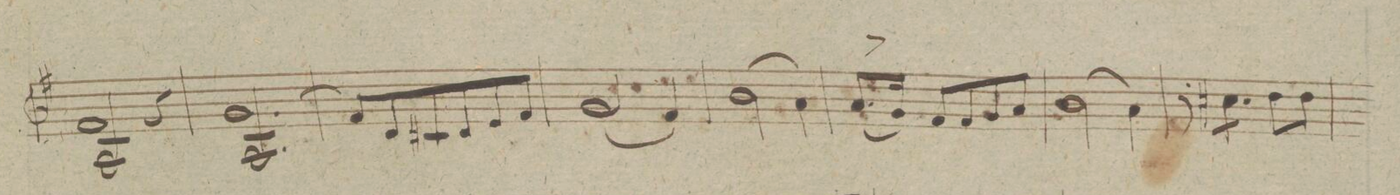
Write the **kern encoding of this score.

**kern	**fing	**dynam
*I"Violino 1mo	*	*
*clefG2	*	*
*k[f#]	*	*
*M3/4	*	*
2f# 2A/	.	.
4r	.	.
=40	=40	=40
(>2.g 2.A/	.	.
=41	=41	=41
8f#/L)	.	.
8d/	.	.
8c#X/	.	.
8d/	.	.
8e/	.	.
8f#/J	.	.
=42	=42	=42
(2g/	.	.
4f#/)	.	.
=43	=43	=43
(2b\	.	.
4a\)	.	.
=44	=44	=44
(8.a^>/L	.	.
16g/Jk)	.	.
8f#/L	.	.
8f#/	.	.
8g/	.	.
8a/J	.	.
=45	=45	=45
(2b\	.	.
4a\)	.	.
=46	=46	=46
8r	.	.
*tremolo	*	*
8cc#X\L	.	.
8cc#X\	.	.
8cc#X\J	.	.
*Xtremolo	*	*
8dd\L	.	.
8dd\J	.	.
=47	=47	=47
*-	*-	*-
